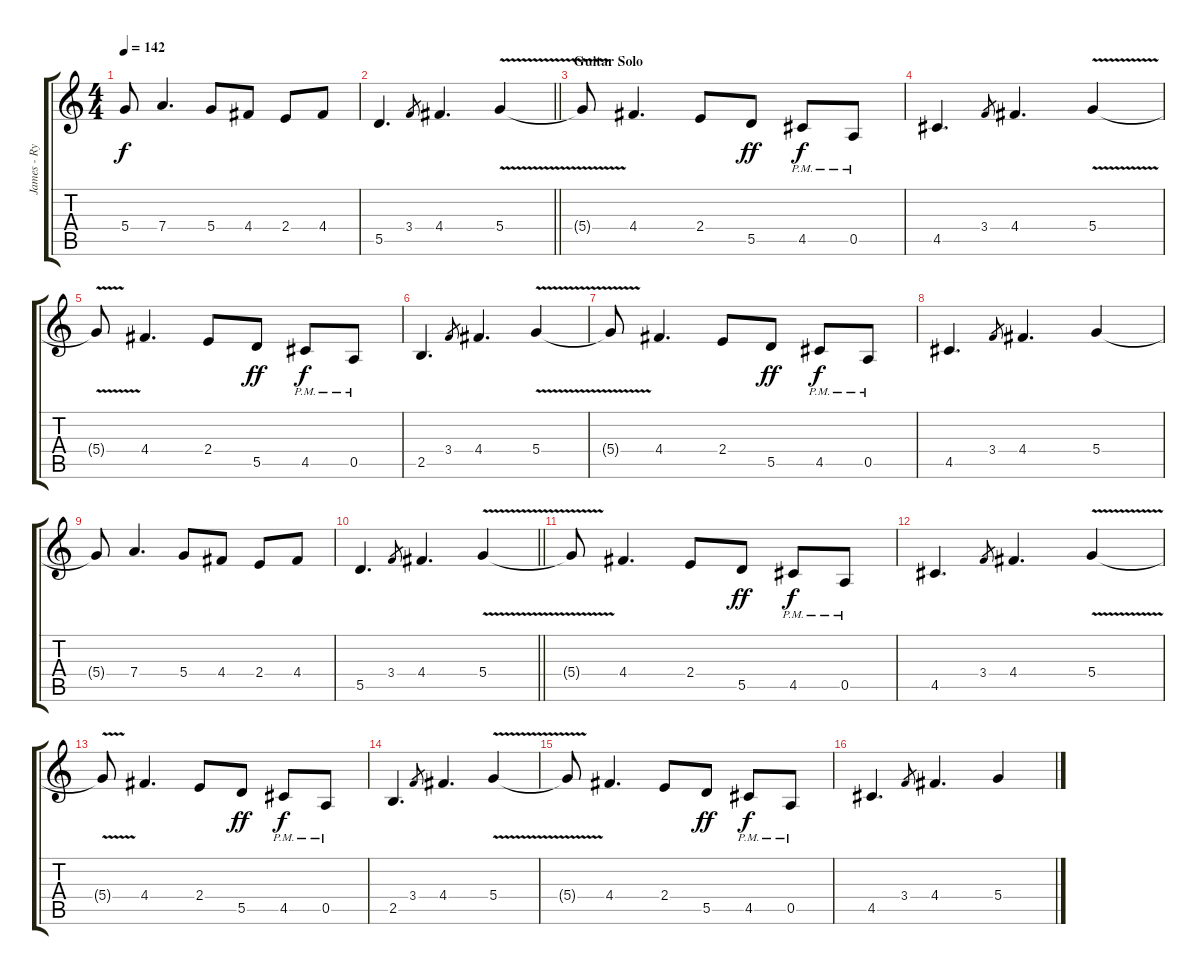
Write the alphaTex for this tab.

\track ("James - Rythme Distortion" "James - Ry") {instrument distortionguitar}
\staff {score tabs}
\tuning (E4 B3 G3 D3 A2 E2) {hide}
\ts (4 4)
\tempo 142
\clef g2
\ks c
5.4{t}.8{dy f} 7.4.4{d} 5.4.8 4.4.8 2.4.8 4.4.8 |
\barLineRight lightlight
5.5.4{d volume 10} 3.4.8{gr} 4.4.4{d} 5.4{v}.4 |
\section ("" "Guitar Solo")
5.4{t}.8 4.4.4{d} 2.4.8 5.5.8{dy ff} 4.5{pm}.8{dy f} 0.5{pm}.8 |
4.5.4{d} 3.4.8{gr} 4.4.4{d} 5.4{v}.4 |
5.4{t}.8 4.4.4{d} 2.4.8 5.5.8{dy ff} 4.5{pm}.8{dy f} 0.5{pm}.8 |
2.5.4{d} 3.4.8{gr} 4.4.4{d} 5.4{v}.4 |
5.4{t}.8 4.4.4{d} 2.4.8 5.5.8{dy ff} 4.5{pm}.8{dy f} 0.5{pm}.8 |
4.5.4{d} 3.4.8{gr} 4.4.4{d} 5.4.4 |
5.4{t}.8 7.4.4{d} 5.4.8 4.4.8 2.4.8 4.4.8 |
\barLineRight lightlight
5.5.4{d} 3.4.8{gr} 4.4.4{d} 5.4{v}.4 |
5.4{t}.8 4.4.4{d} 2.4.8 5.5.8{dy ff} 4.5{pm}.8{dy f} 0.5{pm}.8 |
4.5.4{d} 3.4.8{gr} 4.4.4{d} 5.4{v}.4 |
5.4{t}.8 4.4.4{d} 2.4.8 5.5.8{dy ff} 4.5{pm}.8{dy f} 0.5{pm}.8 |
2.5.4{d} 3.4.8{gr} 4.4.4{d} 5.4{v}.4 |
5.4{t}.8 4.4.4{d} 2.4.8 5.5.8{dy ff} 4.5{pm}.8{dy f} 0.5{pm}.8 |
4.5.4{d} 3.4.8{gr} 4.4.4{d} 5.4.4
